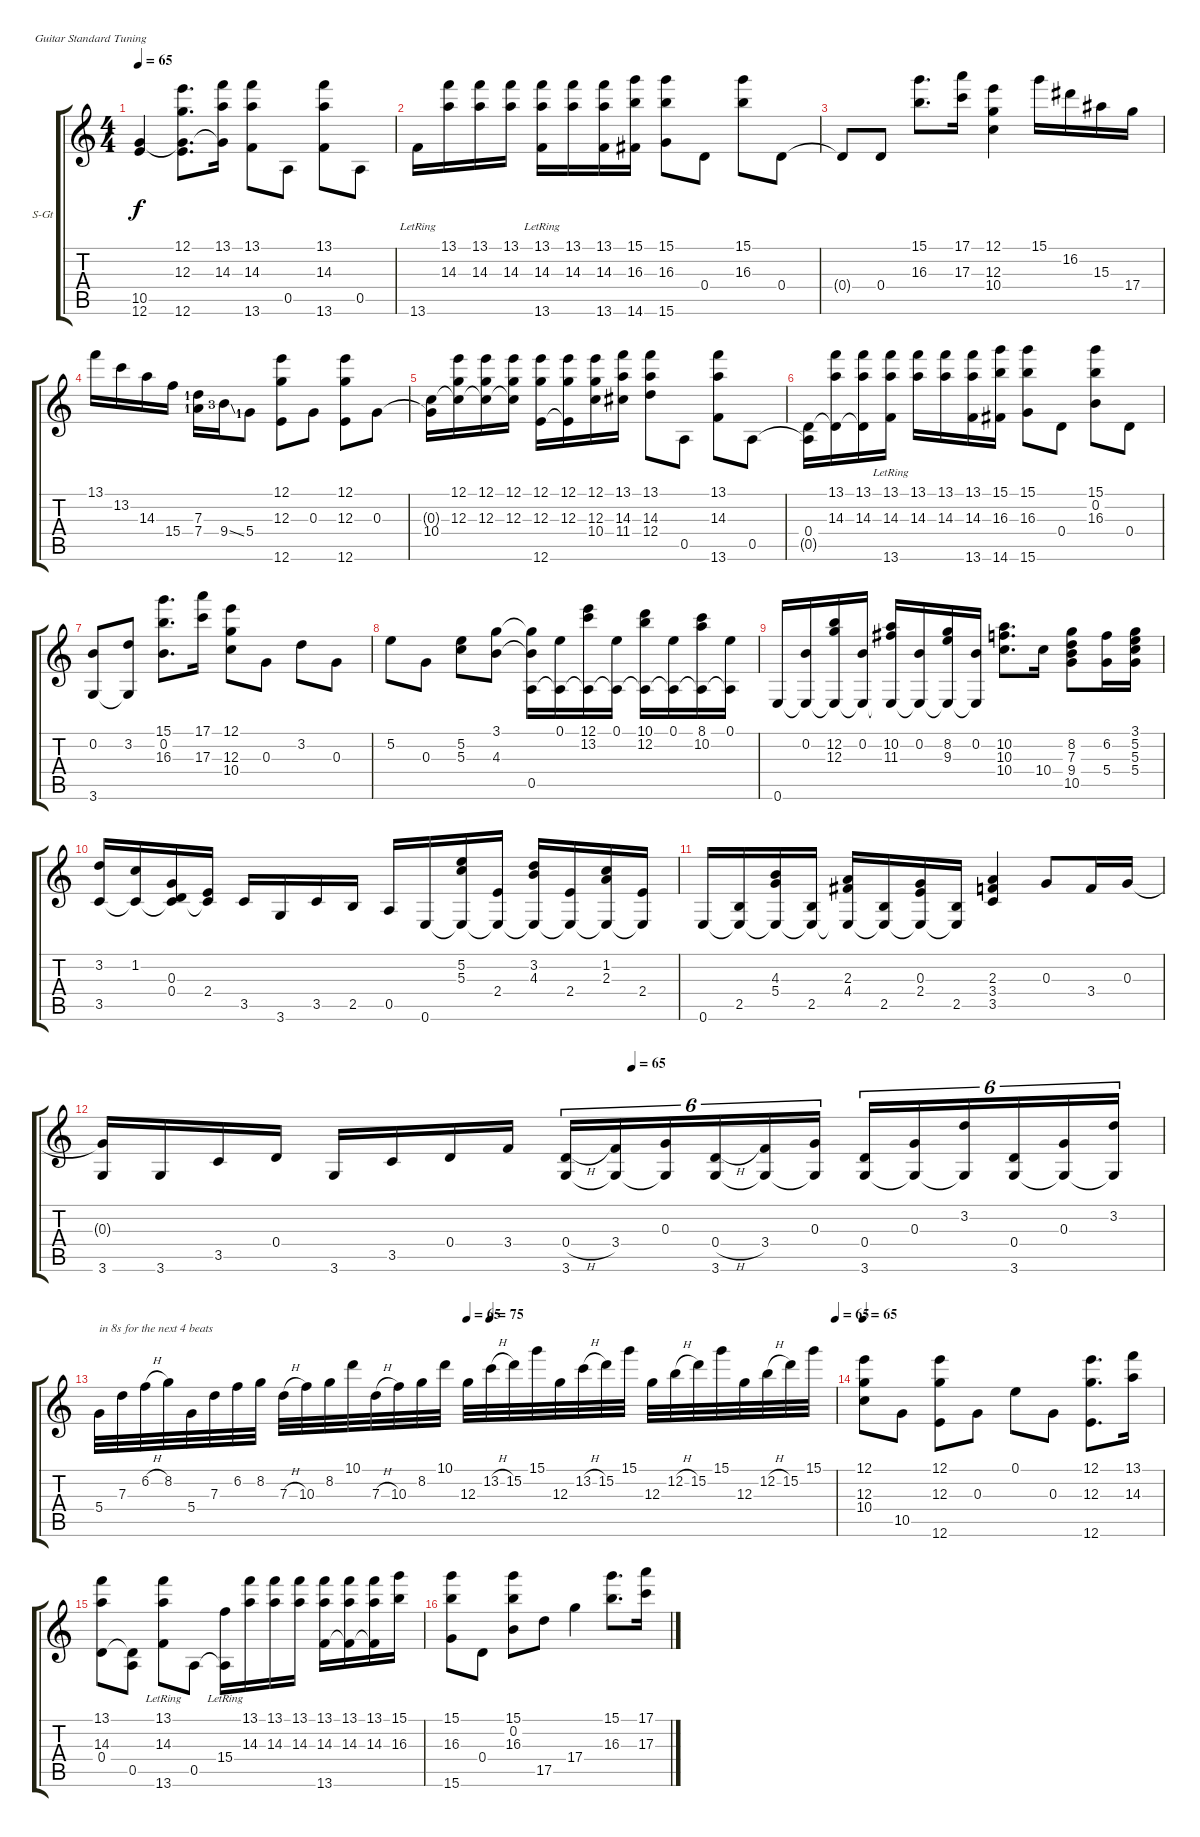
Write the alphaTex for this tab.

\bracketExtendMode groupsimilarinstruments
\firstSystemTrackNameOrientation horizontal
\otherSystemsTrackNameOrientation horizontal
\track ("Guitar" "S-Gt") {instrument acousticguitarsteel}
\staff {score tabs}
\tuning (E4 B3 G3 D3 A2 E2)
\ts (4 4)
\tempo 65
\clef g2
\ks c
(12.6 10.5{t}).4{dy f} (12.1 12.3 12.6 10.5{t}).8{d} (13.1 14.3 10.5{t}).16 (13.1 14.3 13.6).8 0.5.8 (13.1 14.3 13.6).8 0.5.8 |
13.6{lr}.16 (13.1 14.3).16 (13.1 14.3).16 (13.1 14.3).16 (13.1 14.3 13.6{lr}).16 (13.1 14.3).16 (13.1 14.3 13.6).16 (15.1 16.3 14.6).16 (15.1 16.3 15.6).8 0.4.8 (15.1 16.3).8 0.4.8 |
0.4{t}.8 0.4.8 (15.1 16.3).8{d} (17.1 17.3).16 (12.1 12.3 10.4).4 15.1.16 16.2.16 15.3.16 17.4.16 |
13.1.16 13.2.16 14.3.16 15.4.16 (7.3{lf 2} 7.4{lf 2}).16 9.4{ss lf 4}.16 5.4{lf 2}.8 (12.1 12.3 12.6).8 0.3.8 (12.1 12.3 12.6).8 0.3.8 |
(0.3{t} 10.4).16 (12.1 12.3 10.4{t}).16 (12.1 12.3 10.4{t}).16 (12.1 12.3 10.4{t}).16 (12.1 12.3 12.6).16 (12.1 12.3 12.6{t}).16 (12.1 12.3 10.4).16 (13.1 14.3 11.4).16 (13.1 14.3 12.4).8 0.5.8 (13.1 14.3 13.6).8 0.5.8 |
(0.4 0.5{t}).16 (13.1 14.3 0.4{t}).16 (13.1 14.3 0.4{t}).16 (13.1 14.3 13.6{lr}).16 (13.1 14.3).16 (13.1 14.3).16 (13.1 14.3 13.6).16 (15.1 16.3 14.6).16 (15.1 16.3 15.6).8 0.4.8 (15.1 0.2 16.3).8 0.4.8 |
(0.2 3.6).8 (3.2 3.6{t}).8 (15.1 0.2 16.3).8{d} (17.1 17.3).16 (12.1 12.3 10.4).8 0.3.8 3.2.8 0.3.8 |
5.2.8 0.3.8 (5.2 5.3).8 (3.1 4.3).8 (3.1{t} 4.3{t} 0.5).16 (0.1 0.5{t}).16 (12.1 13.2 0.5{t}).16 (0.1 0.5{t}).16 (10.1 12.2 0.5{t}).16 (0.1 0.5{t}).16 (8.1 10.2 0.5{t}).16 (0.1 0.5{t}).16 |
0.6.16 (0.2 0.6{t}).16 (12.2 12.3 0.6{t}).16 (0.2 0.6{t}).16 (10.2 11.3 0.6{t}).16 (0.2 0.6{t}).16 (8.2 9.3 0.6{t}).16 (0.2 0.6{t}).16 (10.2 10.3 10.4).8{d} 10.4.16 (8.2 7.3 9.4 10.5).8 (6.2 5.4).16 (3.1 5.2 5.3 5.4).16 |
(3.2 3.5).16 (1.2 3.5{t}).16 (0.3 0.4 3.5{t}).16 (2.4 3.5{t}).16 3.5.16 3.6.16 3.5.16 2.5.16 0.5.16 0.6.16 (5.2 5.3 0.6{t}).16 (2.4 0.6{t}).16 (3.2 4.3 0.6{t}).16 (2.4 0.6{t}).16 (1.2 2.3 0.6{t}).16 (2.4 0.6{t}).16 |
0.6.16 (2.5 0.6{t}).16 (4.3 5.4 0.6{t}).16 (2.5 0.6{t}).16 (2.3 4.4 0.6{t}).16 (2.5 0.6{t}).16 (0.3 2.4 0.6{t}).16 (2.5 0.6{t}).16 (2.3 3.4 3.5).4 0.3.8 3.4.16 0.3.16 |
\tempo (65 0.5)
(0.3{t} 3.6).16 3.6.16 3.5.16 0.4.16 3.6.16 3.5.16 0.4.16 3.4.16 (0.4{h} 3.6).16{tu (6 4)} (3.4 3.6{t}).16{tu (6 4)} (0.3 3.6{t}).16{tu (6 4)} (0.4{h} 3.6).16{tu (6 4)} (3.4 3.6{t}).16{tu (6 4)} (0.3 3.6{t}).16{tu (6 4)} (0.4 3.6).16{tu (6 4)} (0.3 3.6{t}).16{tu (6 4)} (3.2 3.6{t}).16{tu (6 4)} (0.4 3.6).16{tu (6 4)} (0.3 3.6{t}).16{tu (6 4)} (3.2 3.6{t}).16{tu (6 4)} |
\tempo (65 0.5)
\tempo (75 0.53125)
\tempo (25 1)
\tempo (65 1)
5.4.32{txt "in 8s for the next 4 beats"} 7.3.32 6.2{h}.32 8.2.32 5.4.32 7.3.32 6.2.32 8.2.32 7.3{h}.32 10.3.32 8.2.32 10.1.32 7.3{h}.32 10.3.32 8.2.32 10.1.32 12.3.32 13.2{h}.32 15.2.32 15.1.32 12.3.32 13.2{h}.32 15.2.32 15.1.32 12.3.32 12.2{h}.32 15.2.32 15.1.32 12.3.32 12.2{h}.32 15.2.32 15.1.32 |
\tempo 65
(12.1 12.3 10.4).8 10.5.8 (12.1 12.3 12.6).8 0.3.8 0.1.8 0.3.8 (12.1 12.3 12.6).8{d} (13.1 14.3).16 |
(13.1 14.3 0.4).8 (0.4{t} 0.5).8 (13.1 14.3 13.6{lr}).8 0.5.8 (15.4{lr} 0.5{t}).16 (13.1 14.3).16 (13.1 14.3).16 (13.1 14.3).16 (13.1 14.3 13.6).16 (13.1 14.3 13.6{t}).16 (13.1 14.3 13.6{t}).16 (15.1 16.3).16 |
(15.1 16.3 15.6).8 0.4.8 (15.1 0.2 16.3).8 17.5.8 17.4.4 (15.1 16.3).8{d} (17.1 17.3).16
